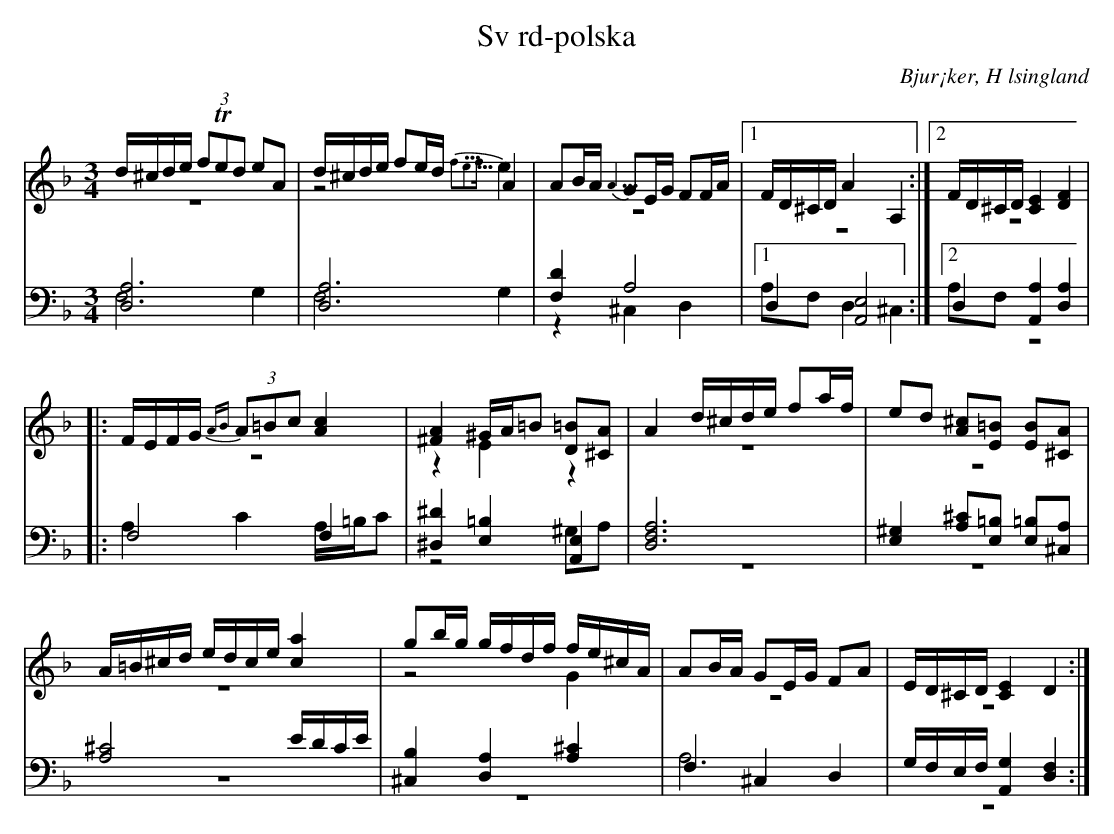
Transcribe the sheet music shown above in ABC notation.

X:1
T: Sv rd-polska
O: Bjur¡ker, H lsingland
M: 3/4
L: 1/8
K: Dm
V:1
V:2 merge
V:3
V:4 merge
V:1
d/^c/d/e/ (3fTed eA|d/^c/d/e/ fe/d/ A2|AB/A/ {A5/4}GE/G/ FF/A/|1 F/D/^C/D/ A2 A,2:|2 F/D/^C/D/ [C2E2] [D2F2]|
|:F/E/F/G/ (3{AB}A=Bc [A2c2]|[^F2A2] ^G/A/=B [D=B][^CA]|A2 d/^c/d/e/ fa/f/|ed [A^c][E=B] [EB][^CA]|
A/=B/^c/d/ e/d/c/e/ [c2a2]|gb/g/ g/f/d/f/ f/e/^c/A/|AB/A/ GE/G/ FA|E/D/^C/D/ [C2E2] D2:|
V:2
z6|z4 {f5/4e5/4f}e2|z6|1 z6:|2 z6|
|:z6|z2 E2 z2|z6|z6|
z6|z4 G2|z6|z6:|
V:3 clef=bass
[D,6A,6]|[D,6A,6]|[F,2D2] A,4|1 D,2 [A,,4E,4]:|2 D,2 [A,,2A,2] [D,2A,2]|
|:F,4 F,2|[^D,2^D2] [E,2=B,2] [A,,2E,2]|[D,6F,6A,6]|[E,2^G,2] [A,^C][E,=B,] [E,=B,][^C,A,]|
[A,4^C4] E/D/C/E/|[^C,2B,2]  [D,2A,2] [A,2^C2]|F,2 ^C,2 D,2|G,/F,/E,/F,/ [A,,2G,2] [D,2F,2]:|
V:4 clef=bass
F,4 G,2|F,4 G,2|z2 ^C,2 D,2|1 A,F, D,2 ^C,2:|2 A,F,  z4|
|:A,2 C2 A,/=B,/C|z4 ^G,A,|z6|z6|
z6|z6|A,6|z6:|
